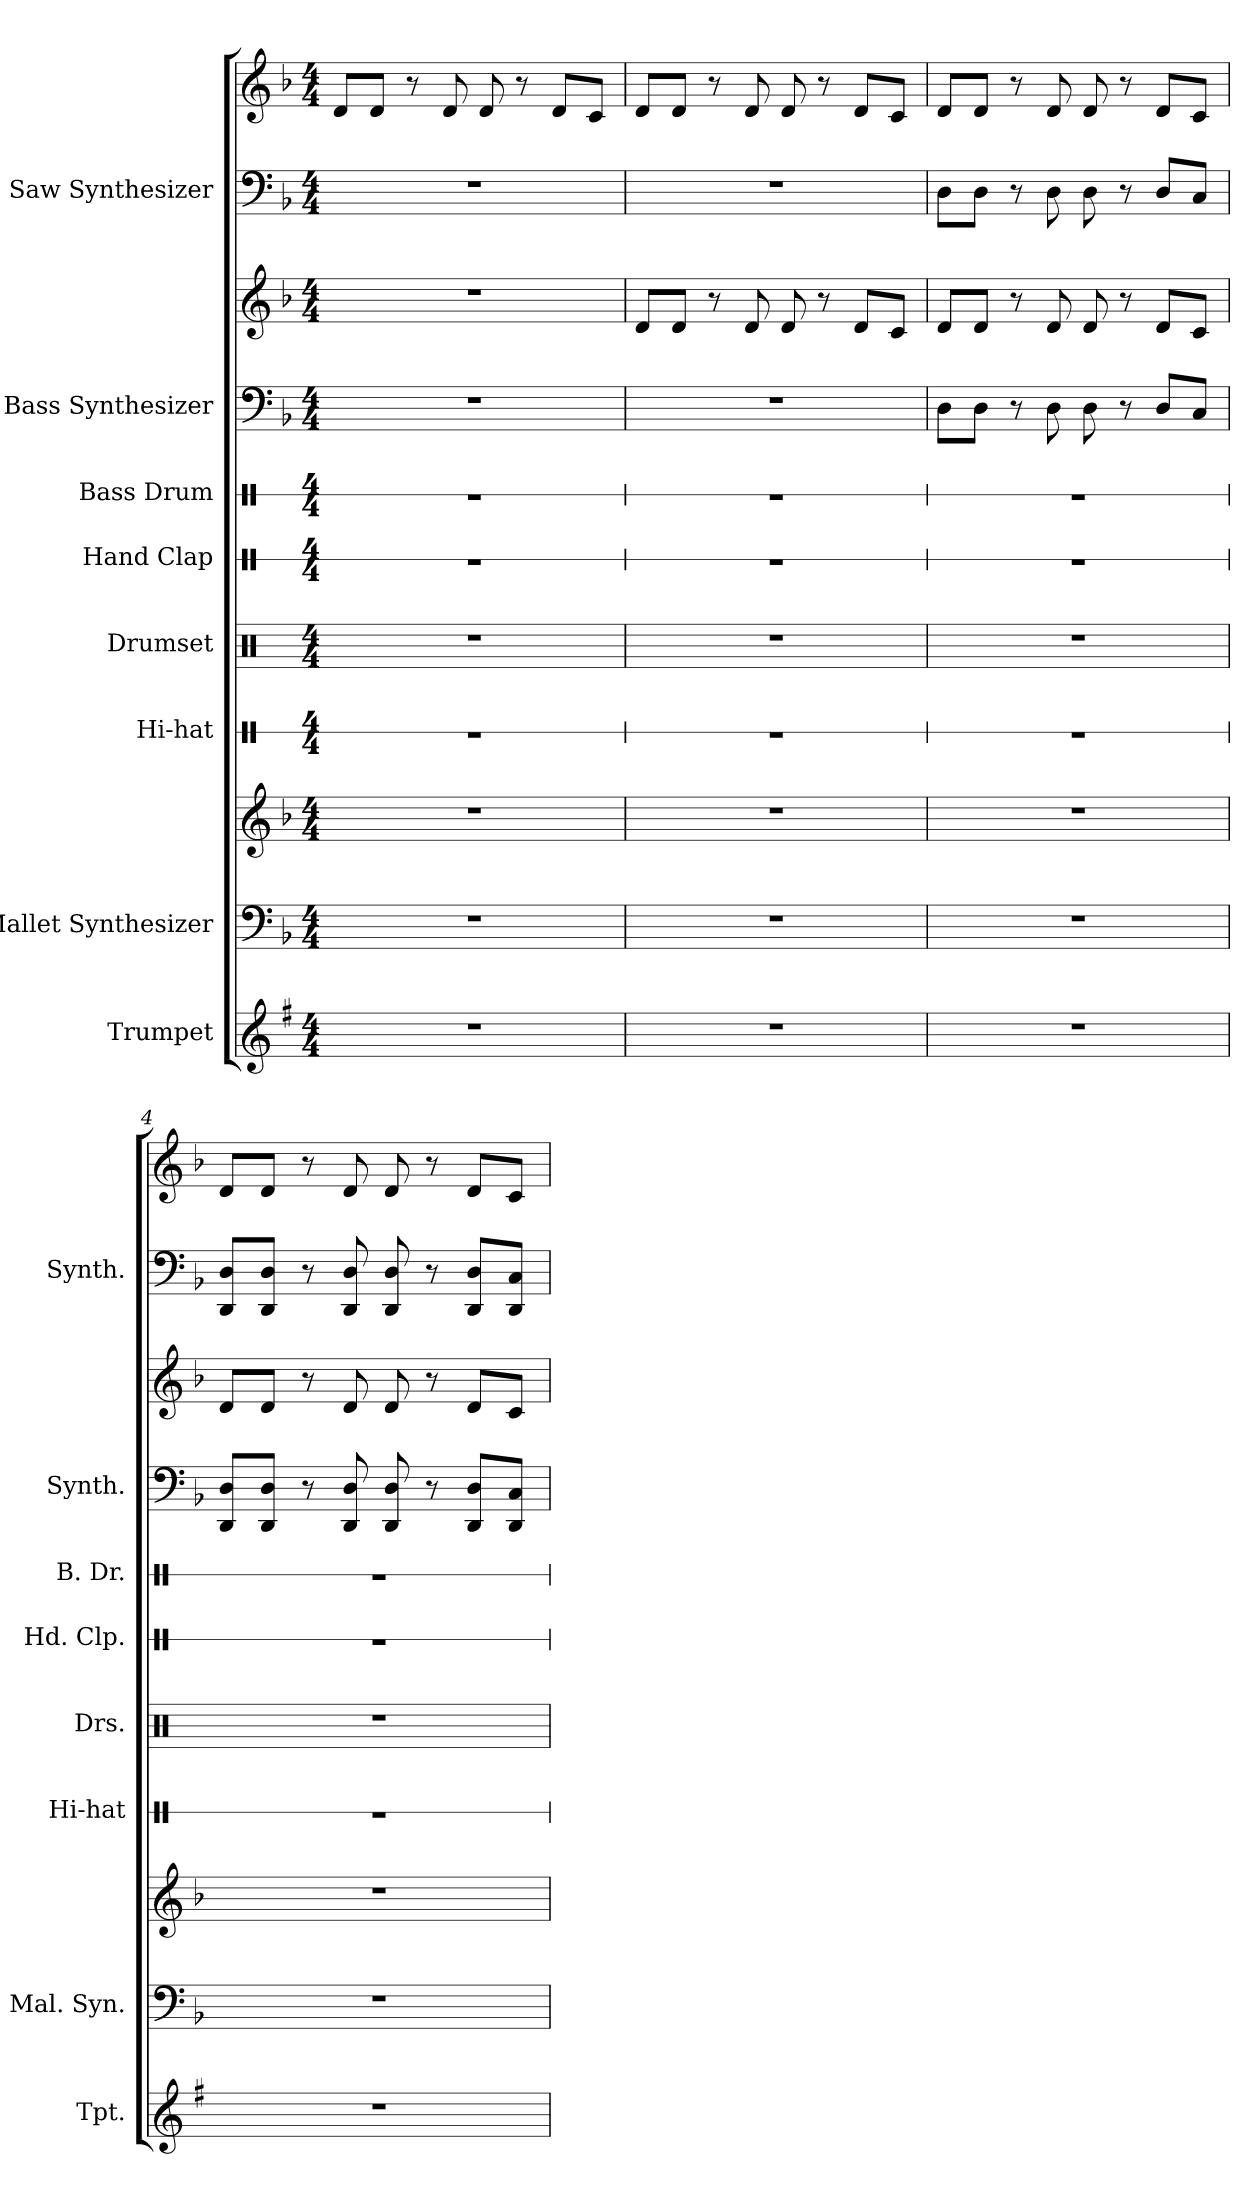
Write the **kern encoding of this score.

**kern	**kern	**kern	**kern	**kern	**kern	**kern	**kern	**kern	**kern	**kern
*part8	*part7	*part7	*part6	*part5	*part4	*part3	*part2	*part2	*part1	*part1
*staff11	*staff10	*staff9	*staff8	*staff7	*staff6	*staff5	*staff4	*staff3	*staff2	*staff1
*I"Trumpet	*I"Mallet Synthesizer	*	*I"Hi-hat	*I"Drumset	*I"Hand Clap	*I"Bass Drum	*I"Bass Synthesizer	*	*I"Saw Synthesizer	*
*I'Tpt.	*I'Mal. Syn.	*	*I'Hi-hat	*I'Drs.	*I'Hd. Clp.	*I'B. Dr.	*I'Synth.	*	*I'Synth.	*
*	*	*	*stria1	*	*stria1	*stria1	*	*	*	*
*clefG2	*clefF4	*clefG2	*clefX	*clefX	*clefX	*clefX	*clefF4	*clefG2	*clefF4	*clefG2
*ITrd1c2	*	*	*	*	*	*	*	*	*	*
*k[b-]	*k[b-]	*k[b-]	*k[]	*k[]	*k[]	*k[]	*k[b-]	*k[b-]	*k[b-]	*k[b-]
*M4/4	*M4/4	*M4/4	*M4/4	*M4/4	*M4/4	*M4/4	*M4/4	*M4/4	*M4/4	*M4/4
*MM152	*MM152	*MM152	*MM152	*MM152	*MM152	*MM152	*MM152	*MM152	*MM152	*MM152
=1	=1	=1	=1	=1	=1	=1	=1	=1	=1	=1
1r	1r	1r	1r	1r	1r	1r	1r	1r	1r	8d/L
.	.	.	.	.	.	.	.	.	.	8d/J
.	.	.	.	.	.	.	.	.	.	8r
.	.	.	.	.	.	.	.	.	.	8d/
.	.	.	.	.	.	.	.	.	.	8d/
.	.	.	.	.	.	.	.	.	.	8r
.	.	.	.	.	.	.	.	.	.	8d/L
.	.	.	.	.	.	.	.	.	.	8c/J
=2	=2	=2	=2	=2	=2	=2	=2	=2	=2	=2
1r	1r	1r	1r	1r	1r	1r	1r	8d/L	1r	8d/L
.	.	.	.	.	.	.	.	8d/J	.	8d/J
.	.	.	.	.	.	.	.	8r	.	8r
.	.	.	.	.	.	.	.	8d/	.	8d/
.	.	.	.	.	.	.	.	8d/	.	8d/
.	.	.	.	.	.	.	.	8r	.	8r
.	.	.	.	.	.	.	.	8d/L	.	8d/L
.	.	.	.	.	.	.	.	8c/J	.	8c/J
=3	=3	=3	=3	=3	=3	=3	=3	=3	=3	=3
1r	1r	1r	1r	1r	1r	1r	8D\L	8d/L	8D\L	8d/L
.	.	.	.	.	.	.	8D\J	8d/J	8D\J	8d/J
.	.	.	.	.	.	.	8r	8r	8r	8r
.	.	.	.	.	.	.	8D\	8d/	8D\	8d/
.	.	.	.	.	.	.	8D\	8d/	8D\	8d/
.	.	.	.	.	.	.	8r	8r	8r	8r
.	.	.	.	.	.	.	8D/L	8d/L	8D/L	8d/L
.	.	.	.	.	.	.	8C/J	8c/J	8C/J	8c/J
!!LO:PB:g=z
=4	=4	=4	=4	=4	=4	=4	=4	=4	=4	=4
1r	1r	1r	1r	1r	1r	1r	8DD/ 8D/L	8d/L	8DD/ 8D/L	8d/L
.	.	.	.	.	.	.	8DD/ 8D/J	8d/J	8DD/ 8D/J	8d/J
.	.	.	.	.	.	.	8r	8r	8r	8r
.	.	.	.	.	.	.	8DD/ 8D/	8d/	8DD/ 8D/	8d/
.	.	.	.	.	.	.	8DD/ 8D/	8d/	8DD/ 8D/	8d/
.	.	.	.	.	.	.	8r	8r	8r	8r
.	.	.	.	.	.	.	8DD/ 8D/L	8d/L	8DD/ 8D/L	8d/L
.	.	.	.	.	.	.	8DD/ 8C/J	8c/J	8DD/ 8C/J	8c/J
=	=	=	=	=	=	=	=	=	=	=
*-	*-	*-	*-	*-	*-	*-	*-	*-	*-	*-
